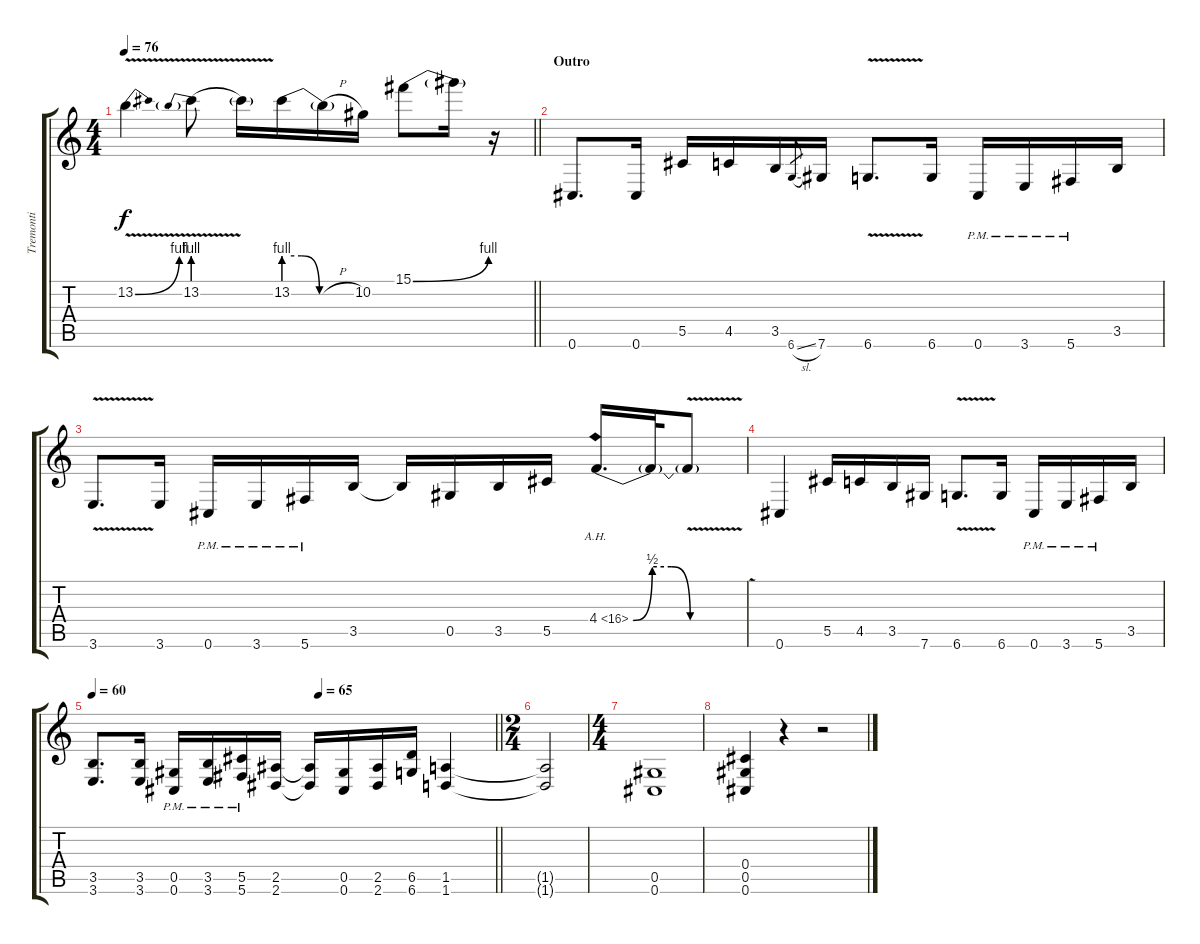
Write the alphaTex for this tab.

\track ("Tremonti" "Tremonti") {instrument distortionguitar}
\staff {score tabs}
\tuning (Eb4 Bb3 Gb3 Db3 Ab2 Db2) {hide}
\ts (4 4)
\tempo 76
\clef g2
\barLineRight lightlight
\ks c
13.2{be (bend 0 0 60 4) v}.4{d dy f} 13.2{be (prebend 0 4 60 4) v}.8 13.2{t}.16 13.2{be (custom 0 4 15 4 30 0 60 0)}.16 13.2{h t}.16 10.2.16 15.1{be (bend 0 0 60 4)}.8 15.1{t}.16 r.16 |
\section ("" "Outro")
0.6.8{d} 0.6.16 5.5.16 4.5.16 3.5.16 6.6{sl}.8{gr} 7.6.16 6.6{v}.8{d} 6.6.16 0.6{pm}.16 3.6{pm}.16 5.6{pm}.16 3.5.16 |
3.6{v}.8{d} 3.6.16 0.6{pm}.16 3.6{pm}.16 5.6{pm}.16 3.5.16 3.5{t}.16 0.5.16 3.5.16 5.5.16 4.4{be (custom 0 0 10 2 20 2 30 0 60 0) ah 12}.16{d} 4.4{t}.32 4.4{v t}.8 |
0.6.4 5.5.16 4.5.16 3.5.16 7.6.16 6.6{v}.8{d} 6.6.16 0.6{pm}.16 3.6{pm}.16 5.6{pm}.16 3.5.16 |
\tempo 60
\tempo (65 0.5625)
\barLineRight lightlight
(3.5 3.6).8{d} (3.5 3.6).16 (0.5{pm} 0.6{pm}).16 (3.5{pm} 3.6{pm}).16 (5.5{pm} 5.6{pm}).16 (2.5 2.6).16 (2.5{t} 2.6{t}).16 (0.5 0.6).16 (2.5 2.6).16 (6.5 6.6).16 (1.5 1.6).4 |
\ts (2 4)
(1.5{t} 1.6{t}).2 |
\ts (4 4)
(0.5 0.6).1 |
(0.4 0.5 0.6).4 r.4 r.2
